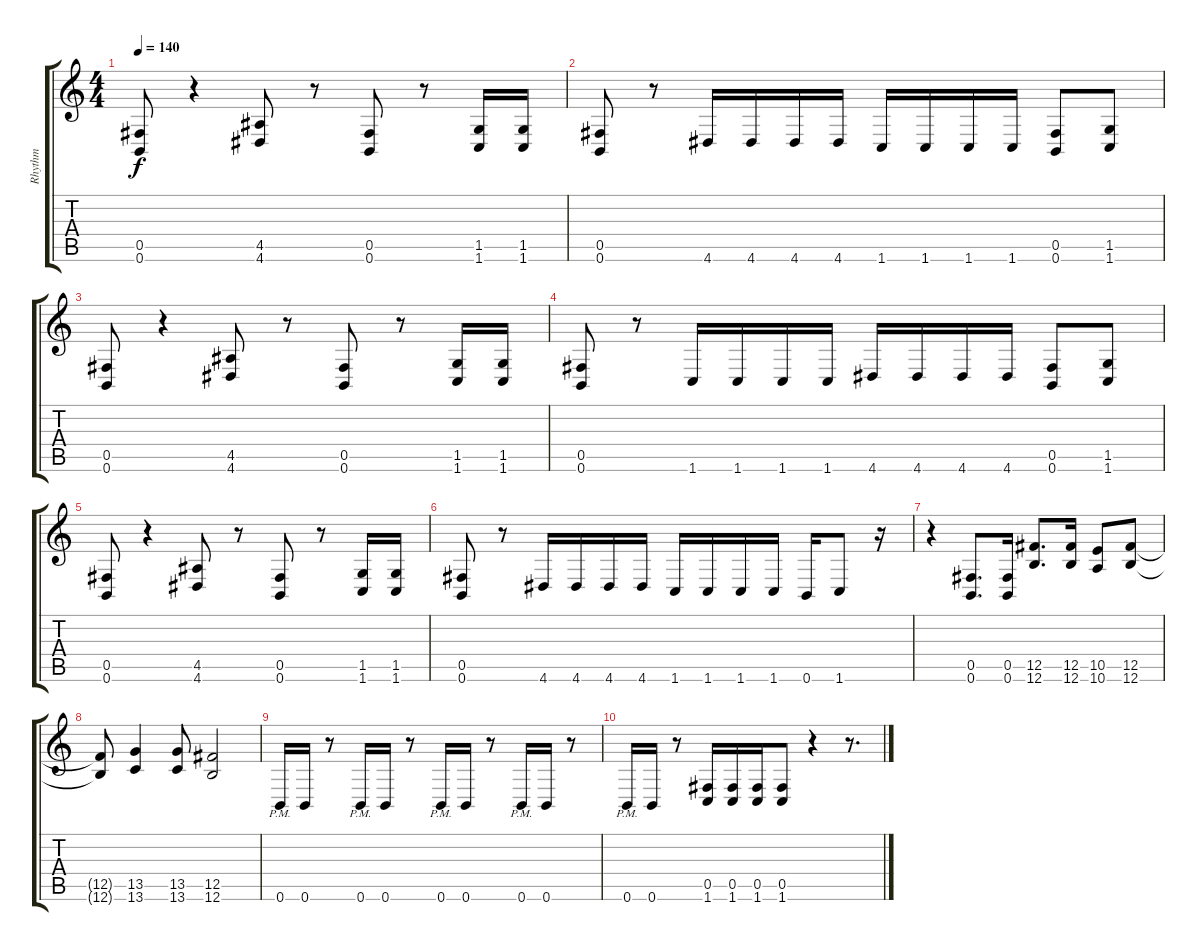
\track ("Rhythm" "Rhythm") {instrument distortionguitar}
\staff {score tabs}
\tuning (Db4 Ab3 E3 B2 Gb2 B1) {hide}
\ts (4 4)
\tempo 140
\clef g2
\ks c
(0.5 0.6).8{dy f} r.4 (4.5 4.6).8 r.8 (0.5 0.6).8 r.8 (1.5 1.6).16 (1.5 1.6).16 |
(0.5 0.6).8 r.8 4.6.16 4.6.16 4.6.16 4.6.16 1.6.16 1.6.16 1.6.16 1.6.16 (0.5 0.6).8 (1.5 1.6).8 |
(0.5 0.6).8 r.4 (4.5 4.6).8 r.8 (0.5 0.6).8 r.8 (1.5 1.6).16 (1.5 1.6).16 |
(0.5 0.6).8 r.8 1.6.16 1.6.16 1.6.16 1.6.16 4.6.16 4.6.16 4.6.16 4.6.16 (0.5 0.6).8 (1.5 1.6).8 |
(0.5 0.6).8 r.4 (4.5 4.6).8 r.8 (0.5 0.6).8 r.8 (1.5 1.6).16 (1.5 1.6).16 |
(0.5 0.6).8 r.8 4.6.16 4.6.16 4.6.16 4.6.16 1.6.16 1.6.16 1.6.16 1.6.16 0.6.16 1.6.8 r.16 |
r.4 (0.5 0.6).8{d} (0.5 0.6).16 (12.5 12.6).8{d} (12.5 12.6).16 (10.5 10.6).8 (12.5 12.6).8 |
(12.5{t} 12.6{t}).8 (13.5 13.6).4 (13.5 13.6).8 (12.5 12.6).2 |
0.6{pm}.16 0.6.16 r.8 0.6{pm}.16 0.6.16 r.8 0.6{pm}.16 0.6.16 r.8 0.6{pm}.16 0.6.16 r.8 |
0.6{pm}.16 0.6.16 r.8 (0.5 1.6).16 (0.5 1.6).16 (0.5 1.6).16 (0.5 1.6).8 r.4 r.8{d}
